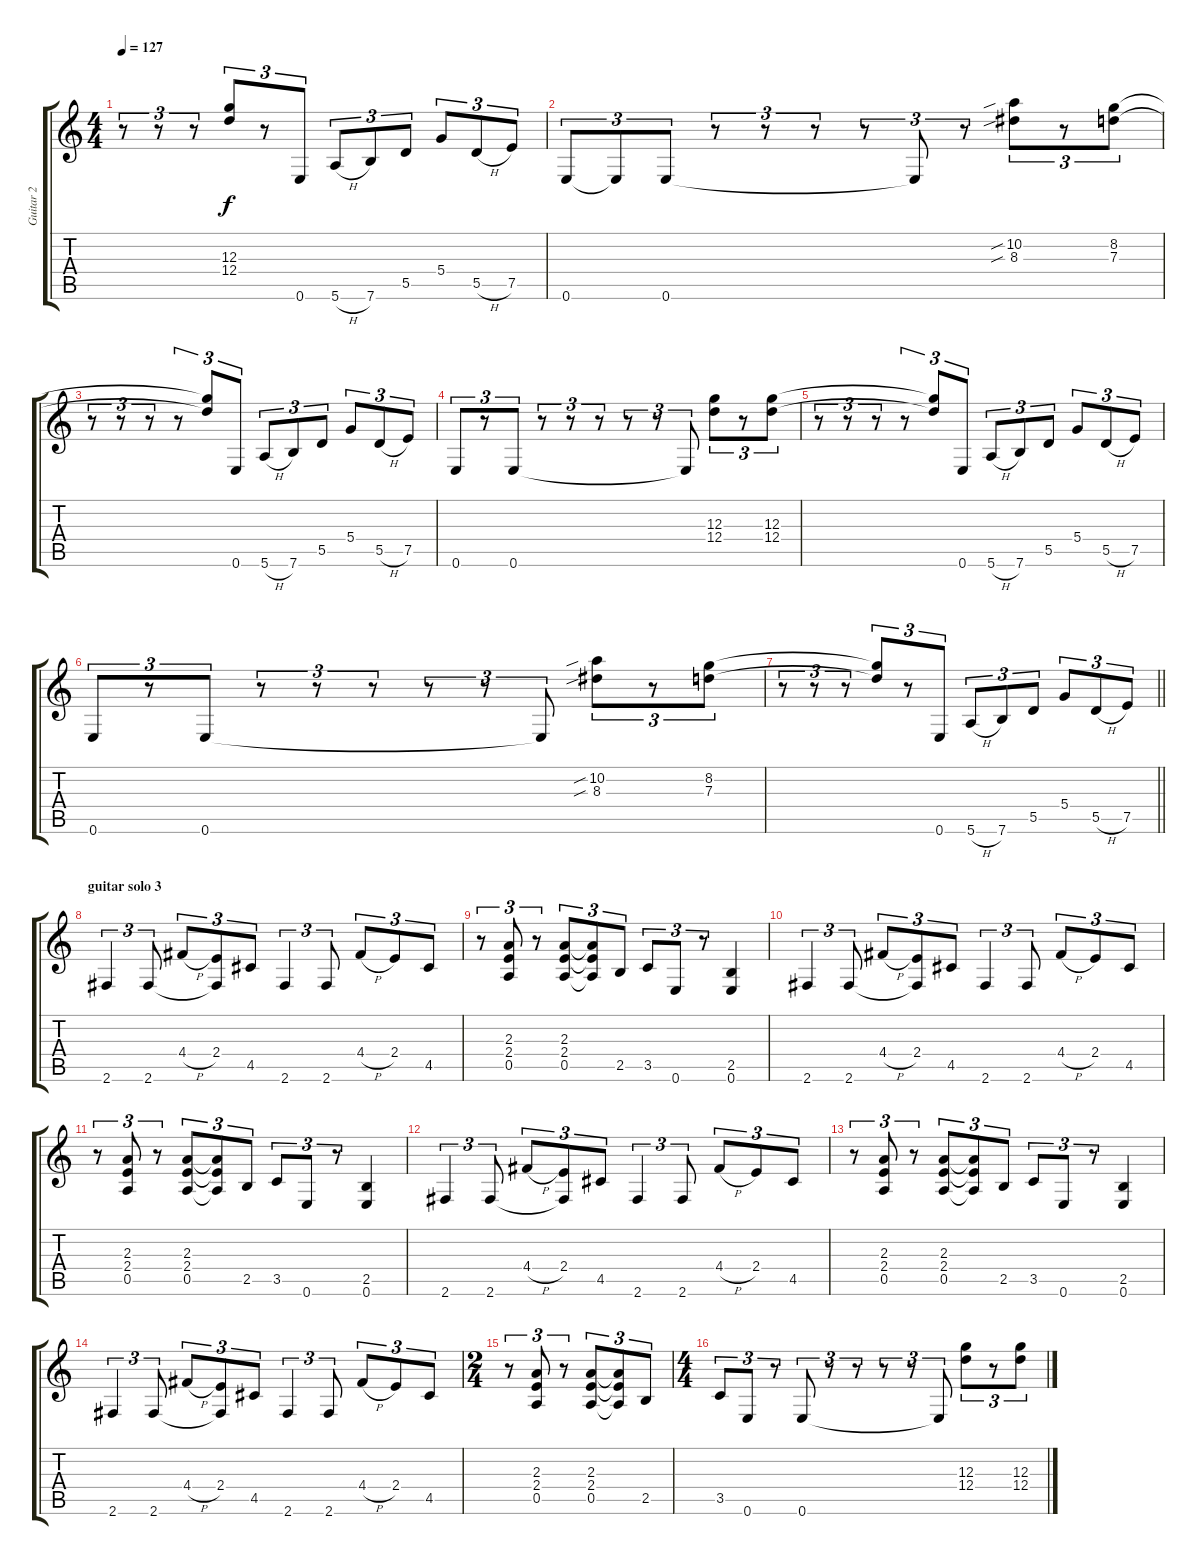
\track ("Guitar 2" "Guitar 2") {instrument distortionguitar}
\staff {score tabs}
\tuning (E4 B3 G3 D3 A2 E2) {hide}
\ts (4 4)
\tempo 127
\clef g2
\ks c
r.8{tu (3 2) dy f} r.8{tu (3 2)} r.8{tu (3 2)} (12.3{t} 12.4{t}).8{tu (3 2)} r.8{tu (3 2)} 0.6.8{tu (3 2)} 5.6{h}.8{tu (3 2)} 7.6.8{tu (3 2)} 5.5.8{tu (3 2)} 5.4.8{tu (3 2)} 5.5{h}.8{tu (3 2)} 7.5.8{tu (3 2)} |
0.6.8{tu (3 2) txt " "} 0.6{t}.8{tu (3 2)} 0.6.8{tu (3 2)} r.8{tu (3 2)} r.8{tu (3 2)} r.8{tu (3 2)} r.8{tu (3 2)} 0.6{t}.8{tu (3 2)} r.8{tu (3 2)} (10.2{sib} 8.3{sib}).8{tu (3 2)} r.8{tu (3 2)} (8.2 7.3).8{tu (3 2)} |
r.8{tu (3 2)} r.8{tu (3 2)} r.8{tu (3 2)} r.8{tu (3 2)} (8.2{t} 7.3{t}).8{tu (3 2)} 0.6.8{tu (3 2)} 5.6{h}.8{tu (3 2)} 7.6.8{tu (3 2)} 5.5.8{tu (3 2)} 5.4.8{tu (3 2)} 5.5{h}.8{tu (3 2)} 7.5.8{tu (3 2)} |
0.6.8{tu (3 2) txt " "} r.8{tu (3 2)} 0.6.8{tu (3 2)} r.8{tu (3 2)} r.8{tu (3 2)} r.8{tu (3 2)} r.8{tu (3 2)} r.8{tu (3 2)} 0.6{t}.8{tu (3 2)} (12.3 12.4).8{tu (3 2)} r.8{tu (3 2)} (12.3 12.4).8{tu (3 2)} |
r.8{tu (3 2)} r.8{tu (3 2)} r.8{tu (3 2)} r.8{tu (3 2)} (12.3{t} 12.4{t}).8{tu (3 2)} 0.6.8{tu (3 2)} 5.6{h}.8{tu (3 2)} 7.6.8{tu (3 2)} 5.5.8{tu (3 2)} 5.4.8{tu (3 2)} 5.5{h}.8{tu (3 2)} 7.5.8{tu (3 2)} |
0.6.8{tu (3 2) txt " "} r.8{tu (3 2)} 0.6.8{tu (3 2)} r.8{tu (3 2)} r.8{tu (3 2)} r.8{tu (3 2)} r.8{tu (3 2)} r.8{tu (3 2)} 0.6{t}.8{tu (3 2)} (10.2{sib} 8.3{sib}).8{tu (3 2)} r.8{tu (3 2)} (8.2 7.3).8{tu (3 2)} |
\barLineRight lightlight
r.8{tu (3 2)} r.8{tu (3 2)} r.8{tu (3 2)} (8.2{t} 7.3{t}).8{tu (3 2)} r.8{tu (3 2)} 0.6.8{tu (3 2)} 5.6{h}.8{tu (3 2)} 7.6.8{tu (3 2)} 5.5.8{tu (3 2)} 5.4.8{tu (3 2)} 5.5{h}.8{tu (3 2)} 7.5.8{tu (3 2)} |
\section ("" "guitar solo 3")
2.6.4{tu (3 2)} 2.6.8{tu (3 2)} 4.4{h}.8{tu (3 2)} (2.4 2.6{t}).8{tu (3 2)} 4.5.8{tu (3 2)} 2.6.4{tu (3 2)} 2.6.8{tu (3 2)} 4.4{h}.8{tu (3 2)} 2.4.8{tu (3 2)} 4.5.8{tu (3 2)} |
r.8{tu (3 2)} (2.3 2.4 0.5).8{tu (3 2)} r.8{tu (3 2)} (2.3 2.4 0.5).8{tu (3 2)} (2.3{t} 2.4{t} 0.5{t}).8{tu (3 2)} 2.5.8{tu (3 2)} 3.5.8{tu (3 2)} 0.6.8{tu (3 2)} r.8{tu (3 2)} (2.5 0.6).4 |
2.6.4{tu (3 2)} 2.6.8{tu (3 2)} 4.4{h}.8{tu (3 2)} (2.4 2.6{t}).8{tu (3 2)} 4.5.8{tu (3 2)} 2.6.4{tu (3 2)} 2.6.8{tu (3 2)} 4.4{h}.8{tu (3 2)} 2.4.8{tu (3 2)} 4.5.8{tu (3 2)} |
r.8{tu (3 2)} (2.3 2.4 0.5).8{tu (3 2)} r.8{tu (3 2)} (2.3 2.4 0.5).8{tu (3 2)} (2.3{t} 2.4{t} 0.5{t}).8{tu (3 2)} 2.5.8{tu (3 2)} 3.5.8{tu (3 2)} 0.6.8{tu (3 2)} r.8{tu (3 2)} (2.5 0.6).4 |
2.6.4{tu (3 2)} 2.6.8{tu (3 2)} 4.4{h}.8{tu (3 2)} (2.4 2.6{t}).8{tu (3 2)} 4.5.8{tu (3 2)} 2.6.4{tu (3 2)} 2.6.8{tu (3 2)} 4.4{h}.8{tu (3 2)} 2.4.8{tu (3 2)} 4.5.8{tu (3 2)} |
r.8{tu (3 2)} (2.3 2.4 0.5).8{tu (3 2)} r.8{tu (3 2)} (2.3 2.4 0.5).8{tu (3 2)} (2.3{t} 2.4{t} 0.5{t}).8{tu (3 2)} 2.5.8{tu (3 2)} 3.5.8{tu (3 2)} 0.6.8{tu (3 2)} r.8{tu (3 2)} (2.5 0.6).4 |
2.6.4{tu (3 2)} 2.6.8{tu (3 2)} 4.4{h}.8{tu (3 2)} (2.4 2.6{t}).8{tu (3 2)} 4.5.8{tu (3 2)} 2.6.4{tu (3 2)} 2.6.8{tu (3 2)} 4.4{h}.8{tu (3 2)} 2.4.8{tu (3 2)} 4.5.8{tu (3 2)} |
\ts (2 4)
r.8{tu (3 2)} (2.3 2.4 0.5).8{tu (3 2)} r.8{tu (3 2)} (2.3 2.4 0.5).8{tu (3 2)} (2.3{t} 2.4{t} 0.5{t}).8{tu (3 2)} 2.5.8{tu (3 2)} |
\ts (4 4)
3.5.8{tu (3 2)} 0.6.8{tu (3 2)} r.8{tu (3 2)} 0.6.8{tu (3 2)} r.8{tu (3 2)} r.8{tu (3 2)} r.8{tu (3 2)} r.8{tu (3 2)} 0.6{t}.8{tu (3 2)} (12.3 12.4).8{tu (3 2)} r.8{tu (3 2)} (12.3 12.4).8{tu (3 2)}
